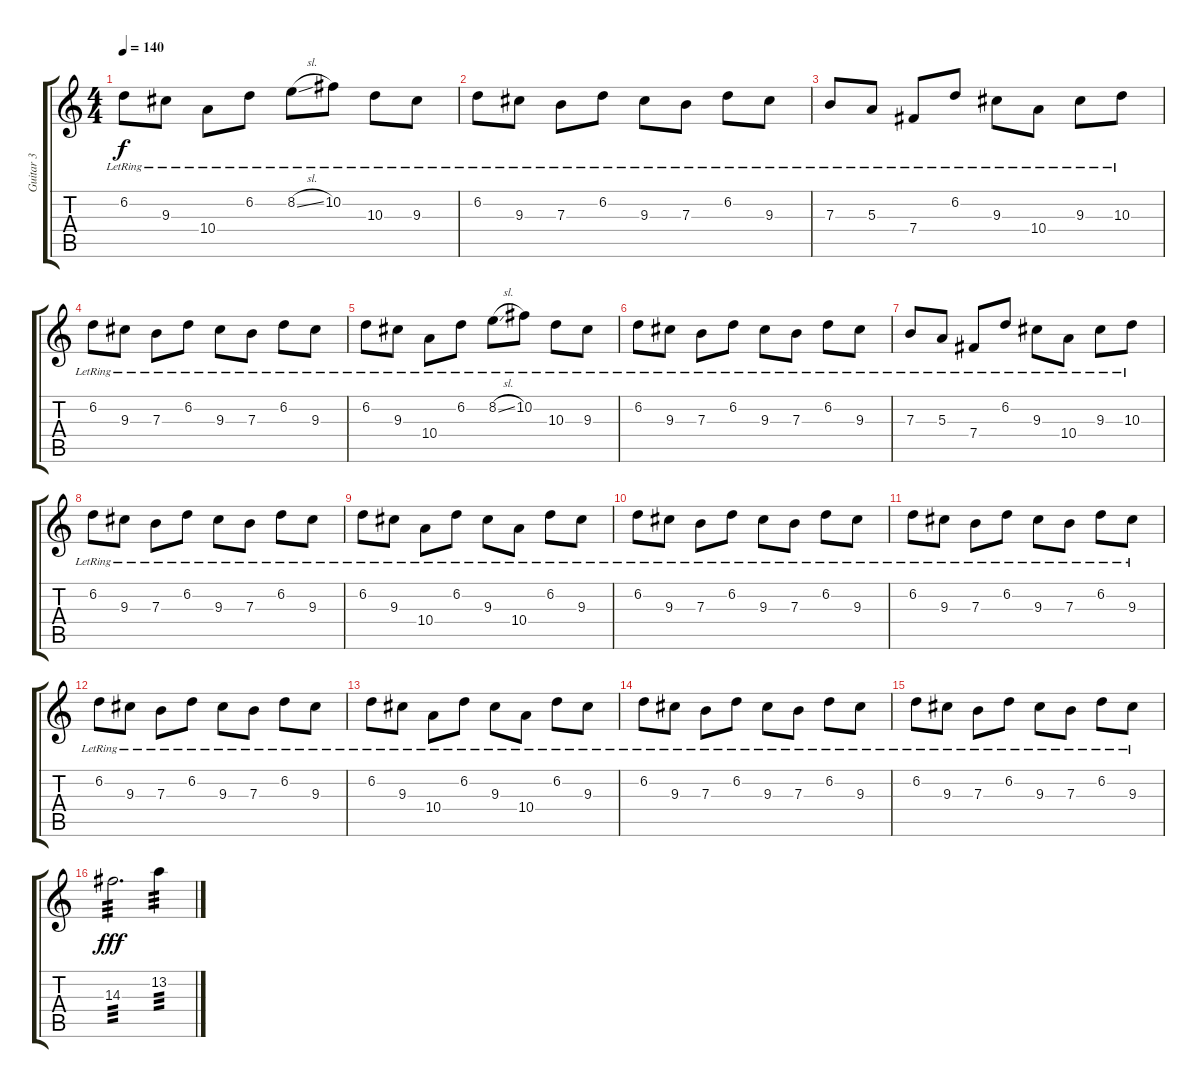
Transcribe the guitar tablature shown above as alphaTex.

\track ("Guitar 3" "Guitar 3") {instrument distortionguitar}
\staff {score tabs}
\tuning (Db4 Ab3 E3 B2 Gb2 B1) {hide}
\ts (4 4)
\tempo 140
\clef g2
\ks c
6.2{lr}.8{dy f} 9.3{lr}.8 10.4{lr}.8 6.2{lr}.8 8.2{sl lr}.8 10.2{lr}.8 10.3{lr}.8 9.3{lr}.8 |
6.2{lr}.8 9.3{lr}.8 7.3{lr}.8 6.2{lr}.8 9.3{lr}.8 7.3{lr}.8 6.2{lr}.8 9.3{lr}.8 |
7.3{lr}.8 5.3{lr}.8 7.4{lr}.8 6.2{lr}.8 9.3{lr}.8 10.4{lr}.8 9.3{lr}.8 10.3{lr}.8 |
6.2{lr}.8 9.3{lr}.8 7.3{lr}.8 6.2{lr}.8 9.3{lr}.8 7.3{lr}.8 6.2{lr}.8 9.3{lr}.8 |
6.2{lr}.8 9.3{lr}.8 10.4{lr}.8 6.2{lr}.8 8.2{sl lr}.8 10.2{lr}.8 10.3{lr}.8 9.3{lr}.8 |
6.2{lr}.8 9.3{lr}.8 7.3{lr}.8 6.2{lr}.8 9.3{lr}.8 7.3{lr}.8 6.2{lr}.8 9.3{lr}.8 |
7.3{lr}.8 5.3{lr}.8 7.4{lr}.8 6.2{lr}.8 9.3{lr}.8 10.4{lr}.8 9.3{lr}.8 10.3{lr}.8 |
6.2{lr}.8 9.3{lr}.8 7.3{lr}.8 6.2{lr}.8 9.3{lr}.8 7.3{lr}.8 6.2{lr}.8 9.3{lr}.8 |
6.2{lr}.8 9.3{lr}.8 10.4{lr}.8 6.2{lr}.8 9.3{lr}.8 10.4{lr}.8 6.2{lr}.8 9.3{lr}.8 |
6.2{lr}.8 9.3{lr}.8 7.3{lr}.8 6.2{lr}.8 9.3{lr}.8 7.3{lr}.8 6.2{lr}.8 9.3{lr}.8 |
6.2{lr}.8 9.3{lr}.8 7.3{lr}.8 6.2{lr}.8 9.3{lr}.8 7.3{lr}.8 6.2{lr}.8 9.3{lr}.8 |
6.2{lr}.8 9.3{lr}.8 7.3{lr}.8 6.2{lr}.8 9.3{lr}.8 7.3{lr}.8 6.2{lr}.8 9.3{lr}.8 |
6.2{lr}.8 9.3{lr}.8 10.4{lr}.8 6.2{lr}.8 9.3{lr}.8 10.4{lr}.8 6.2{lr}.8 9.3{lr}.8 |
6.2{lr}.8 9.3{lr}.8 7.3{lr}.8 6.2{lr}.8 9.3{lr}.8 7.3{lr}.8 6.2{lr}.8 9.3{lr}.8 |
6.2{lr}.8 9.3{lr}.8 7.3{lr}.8 6.2{lr}.8 9.3{lr}.8 7.3{lr}.8 6.2{lr}.8 9.3{lr}.8 |
14.3.2{d tp 3 dy fff} 13.2.4{tp 3}
